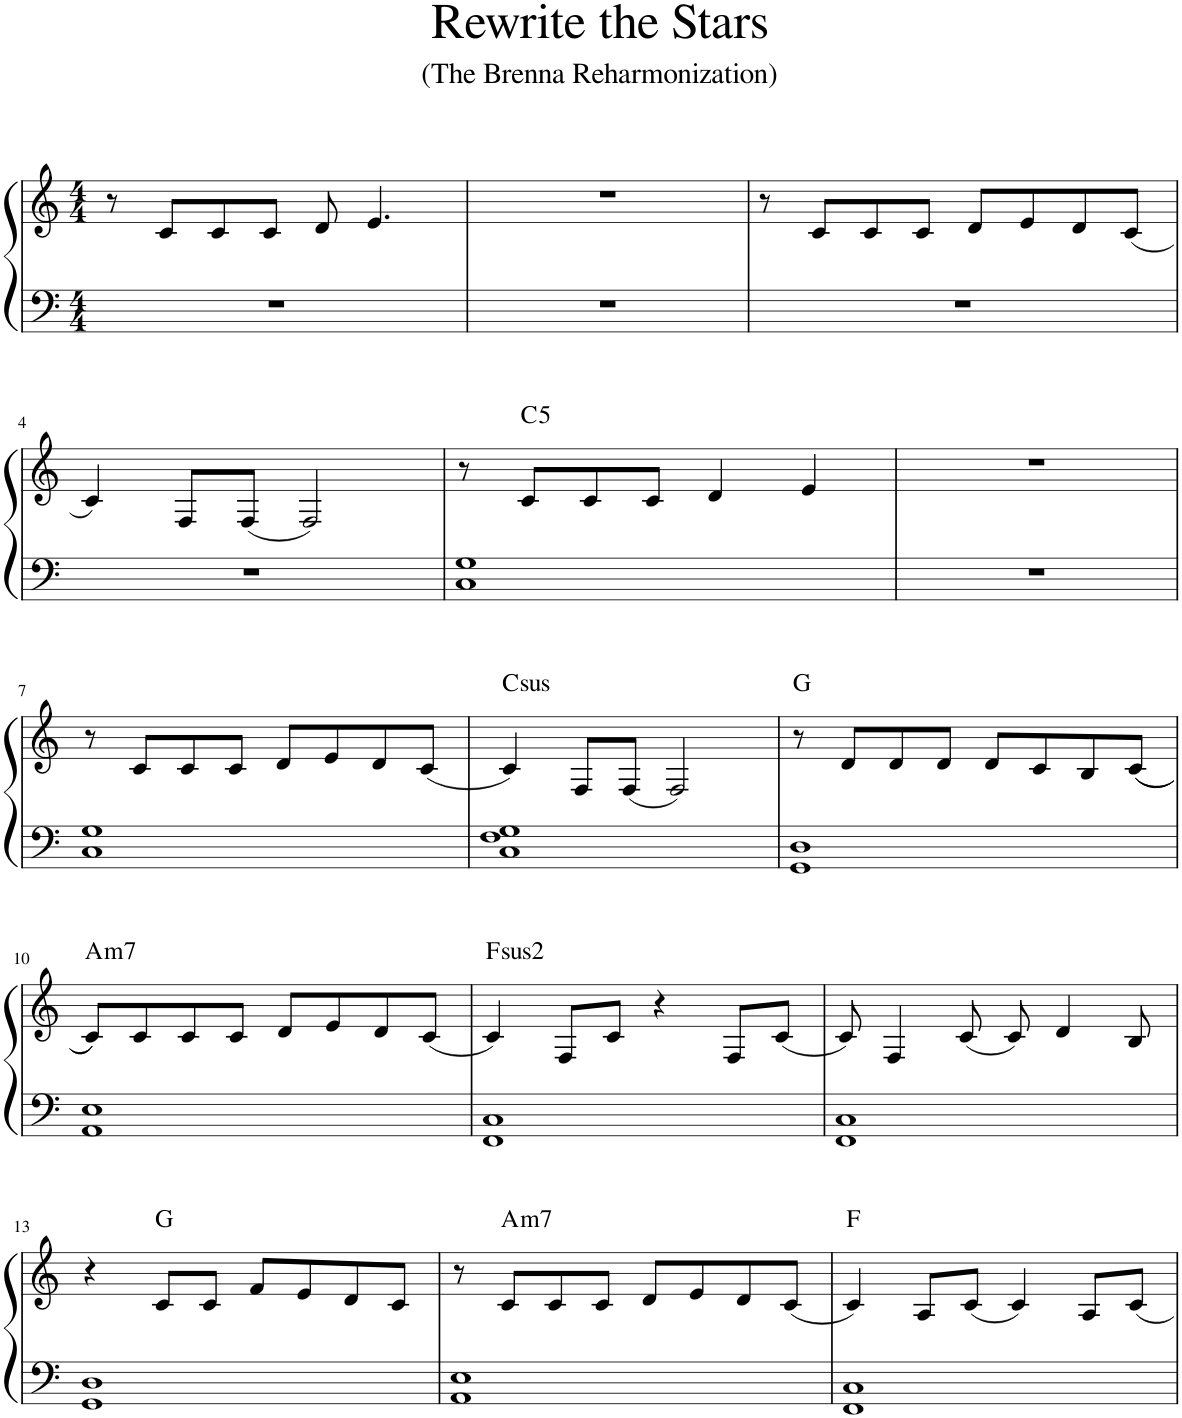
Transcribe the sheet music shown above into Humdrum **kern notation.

**kern	**kern	**harte
*part1	*part1	*part1
*staff2	*staff1	*
*I"Piano	*	*
*I'Pno.	*	*
*clefF4	*clefG2	*
*k[]	*k[]	*
*M4/4	*M4/4	*
=1	=1	=1
1r	8r	.
.	8c/L	.
.	8c/	.
.	8c/J	.
.	8d/	.
.	4.e/	.
=2	=2	=2
1r	1r	.
=3	=3	=3
1r	8r	.
.	8c/L	.
.	8c/	.
.	8c/J	.
.	8d/L	.
.	8e/	.
.	8d/	.
.	(8c/J	.
!!LO:LB:g=z
=4	=4	=4
1r	4c/)	.
.	8F/L	.
.	(8F/J	.
.	2F/)	.
=5	=5	=5
1C 1G	8r	.
!	!	!LO:H:kt=5
.	8c/L	C:(1,5)
.	8c/	.
.	8c/J	.
.	4d/	.
.	4e/	.
=6	=6	=6
1r	1r	.
!!LO:LB:g=z
=7	=7	=7
1C 1G	8r	.
.	8c/L	.
.	8c/	.
.	8c/J	.
.	8d/L	.
.	8e/	.
.	8d/	.
.	(8c/J	.
=8	=8	=8
!	!	!LO:H:kt=sus
1C 1F 1G	4c/)	C:sus4
.	8F/L	.
.	(8F/J	.
.	2F/)	.
=9	=9	=9
1GG 1D	8r	G:maj
.	8d/L	.
.	8d/	.
.	8d/J	.
.	8d/L	.
.	8c/	.
.	8B/	.
.	((8c/J	.
!!LO:LB:g=z
=10	=10	=10
!	!	!LO:H:kt=m7
1AA 1E	8c/L))	A:min7
.	8c/	.
.	8c/	.
.	8c/J	.
.	8d/L	.
.	8e/	.
.	8d/	.
.	(8c/J	.
=11	=11	=11
!	!	!LO:H:kt=2
1FF 1C	4c/)	F:(1,2,5)
.	8F/L	.
.	8c/J	.
.	4r	.
.	8F/L	.
.	(8c/J	.
=12	=12	=12
1FF 1C	8c/)	.
.	4F/	.
.	(8c/	.
.	8c/)	.
.	4d/	.
.	8B/	.
!!LO:LB:g=z
=13	=13	=13
1GG 1D	4r	.
.	8c/L	G:maj
.	8c/J	.
.	8f/L	.
.	8e/	.
.	8d/	.
.	8c/J	.
=14	=14	=14
1AA 1E	8r	.
!	!	!LO:H:kt=m7
.	8c/L	A:min7
.	8c/	.
.	8c/J	.
.	8d/L	.
.	8e/	.
.	8d/	.
.	(8c/J	.
=15	=15	=15
1FF 1C	4c/)	F:maj
.	8A/L	.
.	(8c/J	.
.	4c/)	.
.	8A/L	.
.	8c/J	.
=	=	=
*-	*-	*-
